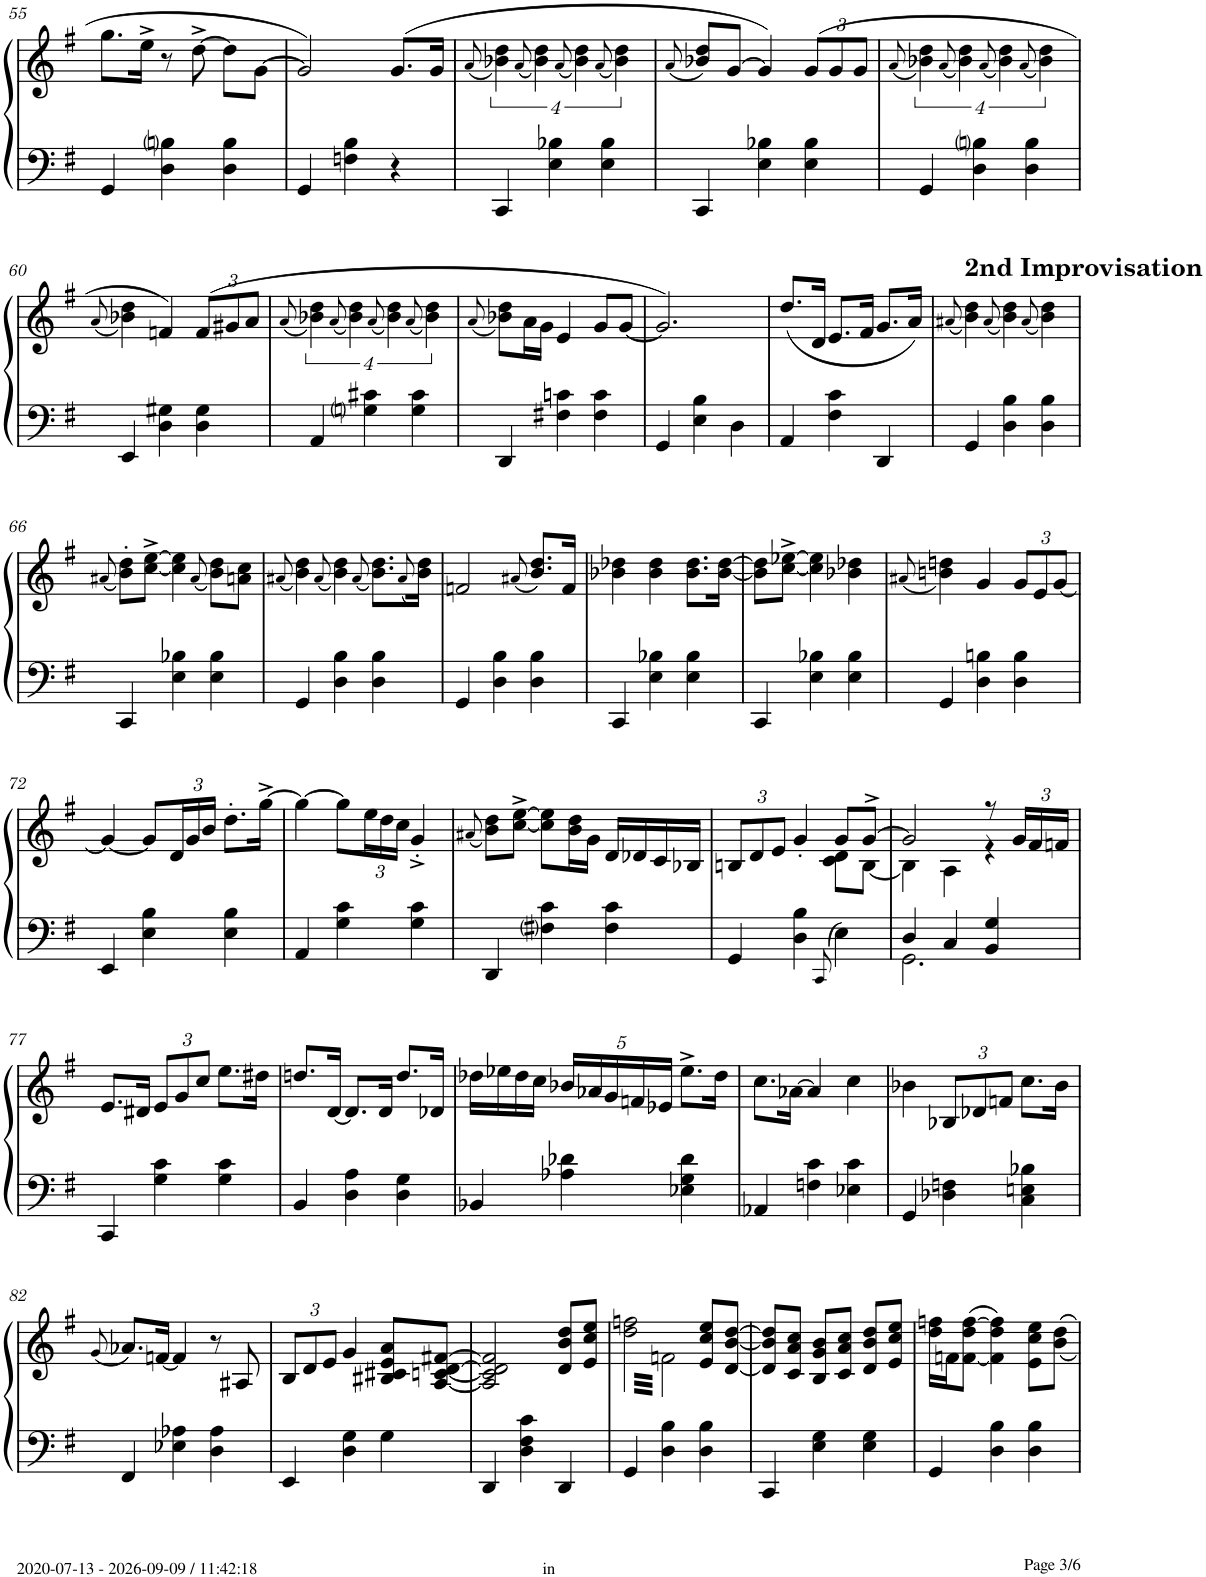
**kern	**kern
*part1	*part1
*staff2	*staff1
*I"Piano	*
*I'Pno.	*
!!LO:PB:g=z
*clefF4	*clefG2
*k[f#]	*k[f#]
*M3/4	*M3/4
=55	=55
4GG/	8.gg\L
.	16ee^\Jk
4D\ 4Bni\	8r
.	[>8dd^\
4D\ 4B\	8dd\L]
.	[>8g\J
=56	=56
4GG/	2g/]
4Fn\ 4B\	.
4r	(8.g/L
.	16g/Jk
=57	=57
.	(8qa/
4CC/	16%3b-X\ 16%3dd\)
.	(8qa/
.	16%3b-\ 16%3dd\)
4E\ 4B-X\	.
.	(8qa/
.	16%3b-\ 16%3dd\)
4E\ 4B-\	.
.	(8qa/
.	16%3b-\ 16%3dd\)
=58	=58
.	(8qa/
4CC/	8b-X/ 8dd/L)
.	[>8g/J
4E\ 4B-X\	4g/])
*	*Xbrackettup
4E\ 4B-\	(12g/L
.	12g/
.	12g/J
=59	=59
.	(8qa/
*	*brackettup
4GG/	16%3b-X\ 16%3dd\)
.	(8qa/
.	16%3b-\ 16%3dd\)
4D\ 4Bni\	.
.	(8qa/
.	16%3b-\ 16%3dd\)
4D\ 4B\	.
.	(8qa/
.	16%3b-\ 16%3dd\)
!!LO:LB:g=z
=60	=60
.	(8qa/
4EE/	4b-X\ 4dd\)
4D\ 4G#X\	4fn/)
*	*Xbrackettup
4D\ 4G#\	(12f/L
.	12g#X/
.	12a/J
=61	=61
.	(8qa/
*	*brackettup
4AA/	16%3b-X\ 16%3dd\)
.	(8qa/
.	16%3b-\ 16%3dd\)
4Gni\ 4c#X\	.
.	(8qa/
.	16%3b-\ 16%3dd\)
4G\ 4c#\	.
.	(8qa/
.	16%3b-\ 16%3dd\)
=62	=62
.	(8qa/
4DD/	8b-X\ 8dd\L)
.	16a\L
.	16g\JJ
4F#X\ 4cn\	4e/
4F#\ 4c\	8g/L
.	[<8g/J
=63	=63
4GG/	2.g/])
4E\ 4B\	.
4D\	.
=64	=64
4AA/	(8.dd/L
.	16d/Jk
4F#\ 4c\	8.e/L
.	16f#/Jk
4DD/	8.g/L
.	16a/Jk)
=65	=65
.	(8qa#X/
!	!LO:TX:a:B:t=2nd Improvisation
4GG/	4b\ 4dd\)
.	(8qa#/
4D\ 4B\	4b\ 4dd\)
.	(8qa#/
4D\ 4B\	4b\ 4dd\)
!!LO:LB:g=z
=66	=66
.	(8qa#X/
4CC/	8b\' 8dd\'L)
.	[<8cc\^ [>8ee\^J
4E\ 4B-X\	4cc\] 4ee\]
.	(8qa#/
4E\ 4B-\	8b\ 8dd\L)
.	8an\ 8cc\J
=67	=67
.	(8qa#X/
4GG/	4b\ 4dd\)
.	(8qa#/
4D\ 4B\	4b\ 4dd\)
.	(8qa#/
4D\ 4B\	8.b\ 8.dd\L)
.	(8qa#/
.	16b\ 16dd\Jk)
=68	=68
4GG/	2fn/
4D\ 4B\	.
.	(8qa#X/
4D\ 4B\	8.b/ 8.dd/L)
.	16f/Jk
=69	=69
4CC/	4b-X\ 4dd-X\
4E\ 4B-X\	4b-\ 4dd-\
4E\ 4B-\	8.b-\ 8.dd-\L
.	[<16b-\ [>16dd-\Jk
=70	=70
4CC/	8b-\] 8dd-\]L
.	[<8cc\^ [>8ee-X\^J
4E\ 4B-X\	4cc\] 4ee-\]
4E\ 4B-\	4b-X\ 4dd-X\
=71	=71
.	(8qa#X/
4GG/	4bn\ 4ddn\)
4D\ 4Bn\	4g/
*	*Xbrackettup
4D\ 4B\	12g/L
.	12e/
.	[12g/J
!!LO:LB:g=z
=72	=72
4EE/	4g/_
4E\ 4B\	8g/L]
.	24d/L
.	24g/
.	24b/JJ
4E\ 4B\	8.dd'\L
.	[16gg^\Jk
=73	=73
4AA/	4gg\_
4G\ 4c\	8gg\L]
.	24ee\L
.	24dd\
.	24cc\JJ
4G\ 4c\	4g'^/
=74	=74
.	(8qa#X/
4DD/	8b\ 8dd\L)
.	[<8cc\^ [>8ee\^J
4F#i\ 4c\	8cc\] 8ee\]L
.	16b\ 16dd\L
.	16g\JJ
4F#\ 4c\	16d/LL
.	16d-X/
.	16c/
.	16B-X/JJ
=75	=75
*	*^
4GG/	12Bn/L	2ryy
.	12d/	.
.	12e/J	.
4D\ 4B\	4g'/	.
8qCC/	.	.
4E\	8g/L	8c\ 8d\L
.	[8g^/J	[8B\J
=76	=76	=76
*^	*	*
4D/	2.GG\	2g/]	4B\]
4C/	.	.	4A\
4BB/ 4G/	.	8r	4r
.	.	24g/LL	.
.	.	24f#/	.
.	.	24fn/JJ	.
*v	*v	*	*
*	*v	*v
!!LO:LB:g=z
=77	=77
4CC/	8.e/L
.	16d#X/Jk
4G\ 4c\	12e/L
.	12g/
.	12cc/J
4G\ 4c\	8.ee\L
.	16dd#X\Jk
=78	=78
4BB/	8.ddn/L
.	[<16d/Jk
4D\ 4A\	8.d/L]
.	16d/Jk
4D\ 4G\	8.dd/L
.	16d-X/Jk
=79	=79
4BB-X/	16dd-X\LL
.	16ee-X\
.	16dd-\
.	16cc\JJ
4A-X\ 4d-X\	20b-X/LL
.	20a-X/
.	20g/
.	20fn/
.	20e-X/JJ
4E-X\ 4G\ 4d-\	8.ee-^\L
.	16dd-\Jk
=80	=80
4AA-X/	8.cc\L
.	[>16a-X\Jk
4Fn\ 4c\	4a-/]
4E-X\ 4c\	4cc\
=81	=81
4GG/	4b-X\
4D-X\ 4Fn\	12B-X/L
.	12d-X/
.	12fn/J
4C\ 4En\ 4B-X\	8.cc\L
.	16b-\Jk
!!LO:LB:g=z
=82	=82
.	(8qg/
4FF#/	8.a-X/L)
.	[<16fn/Jk
4E-X\ 4A-X\	4f/]
4D\ 4A-\	8r
.	8A#X/
=83	=83
4EE/	12B/L
.	12d/
.	12e/J
4D\ 4G\	4g/
4G\	8B#X/ 8c#X/ 8e/ 8a/L
.	[8A/ [8cn/ [8d/ [8f#X/J
=84	=84
4DD/	2A/] 2c/] 2d/] 2f#/]
4D\ 4F#\ 4c\	.
4DD/	8d/ 8b/ 8dd/L
.	8e/ 8cc/ 8ee/J
=85	=85
*	*brackettup
*	*tremolo
4GG/	64dd\ 64ffn\LLLL
.	64fn\
.	64dd\ 64ffn\
.	64fn\
.	64dd\ 64ffn\
.	64fn\
.	64dd\ 64ffn\
.	64fn\
.	64dd\ 64ffn\
.	64fn\
.	64dd\ 64ffn\
.	64fn\
.	64dd\ 64ffn\
.	64fn\
.	64dd\ 64ffn\
.	64fn\
4D\ 4B\	64dd\ 64ffn\
.	64fn\
.	64dd\ 64ffn\
.	64fn\
.	64dd\ 64ffn\
.	64fn\
.	64dd\ 64ffn\
.	64fn\
.	64dd\ 64ffn\
.	64fn\
.	64dd\ 64ffn\
.	64fn\
.	64dd\ 64ffn\
.	64fn\
.	64dd\ 64ffn\
.	64fn\JJJJ
*	*Xtremolo
4D\ 4B\	8e/ 8cc/ 8ee/L
.	.
.	.
.	.
.	.
.	.
.	.
.	.
.	[8d/ [8b/ [8dd/J
.	.
.	.
.	.
.	.
.	.
.	.
.	.
=86	=86
4CC/	8d/] 8b/] 8dd/]L
.	8c/ 8a/ 8cc/J
4E\ 4G\	8B/ 8g/ 8b/L
.	8c/ 8a/ 8cc/J
4E\ 4G\	8d/ 8b/ 8dd/L
.	8e/ 8cc/ 8ee/J
=87	=87
4GG/	16dd\ 16ffn\LL
.	16fn\J
.	(>[<8f\ 8dd\ [>8ff\J
4D\ 4B\	4f\] 4dd\ 4ff\])
4D\ 4B\	8e\ 8cc\ 8ee\L
.	8b\ 8dd\J
=	=
*-	*-
